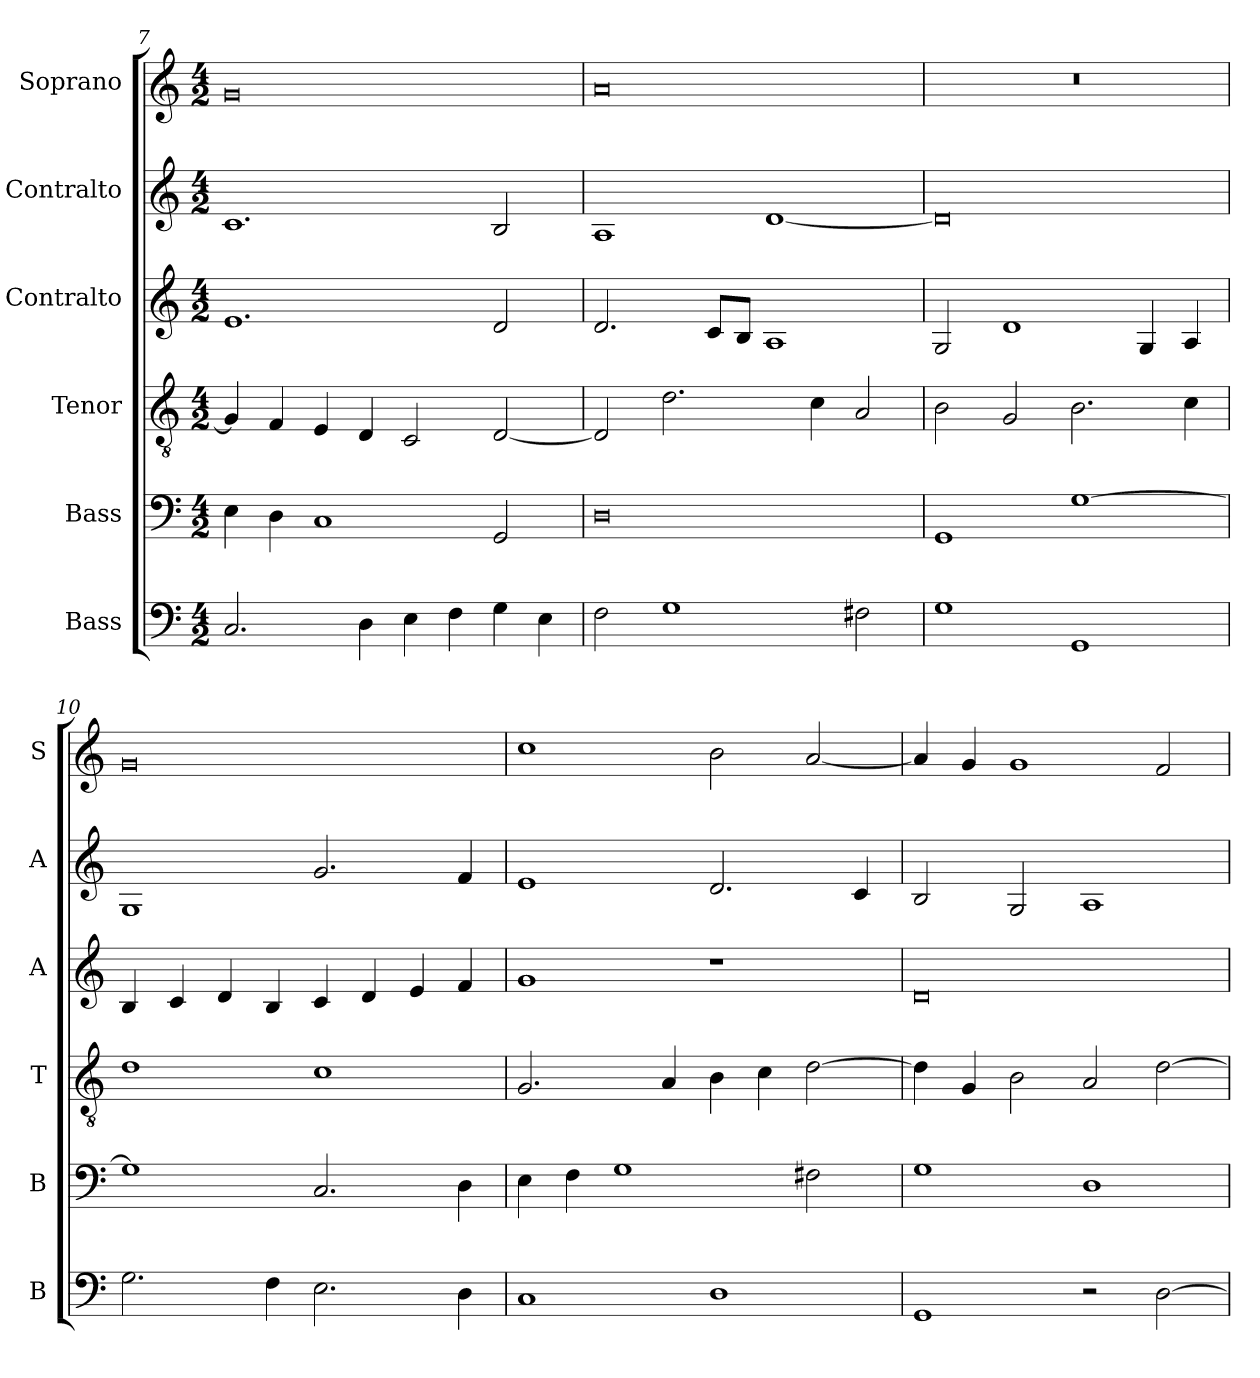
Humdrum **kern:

**kern	**kern	**kern	**kern	**kern	**kern
*part6	*part5	*part4	*part3	*part2	*part1
*staff6	*staff5	*staff4	*staff3	*staff2	*staff1
*I"Bass	*I"Bass	*I"Tenor	*I"Contralto	*I"Contralto	*I"Soprano
*I'B	*I'B	*I'T	*I'A	*I'A	*I'S
*clefF4	*clefF4	*clefGv2	*clefG2	*clefG2	*clefG2
*k[]	*k[]	*k[]	*k[]	*k[]	*k[]
*G:mix	*G:mix	*G:mix	*G:mix	*G:mix	*G:mix
*M4/2	*M4/2	*M4/2	*M4/2	*M4/2	*M4/2
=7	=7	=7	=7	=7	=7
2.C	4E	4G]	1.e	1.c	0g
.	4D	4F	.	.	.
.	1C	4E	.	.	.
4D	.	4D	.	.	.
4E	.	2C	.	.	.
4F	.	.	.	.	.
4G	2GG	[2D	2d	2B	.
4E	.	.	.	.	.
=8	=8	=8	=8	=8	=8
2F	0D	2D]	2.d	1A	0a
1G	.	2.d	.	.	.
.	.	.	8c/L	.	.
.	.	.	8B/J	.	.
.	.	.	1A	[1d	.
.	.	4c	.	.	.
2F#X	.	2A	.	.	.
=9	=9	=9	=9	=9	=9
1G	1GG	2B	2G	0d]	0r
.	.	2G	1d	.	.
1GG	[1G	2.B	.	.	.
.	.	.	4G	.	.
.	.	4c	4A	.	.
=10	=10	=10	=10	=10	=10
2.G	1G]	1d	4B	1G	0g
.	.	.	4c	.	.
.	.	.	4d	.	.
4F	.	.	4B	.	.
2.E	2.C	1c	4c	2.g	.
.	.	.	4d	.	.
.	.	.	4e	.	.
4D	4D	.	4f	4f	.
=11	=11	=11	=11	=11	=11
1C	4E	2.G	1g	1e	1cc
.	4F	.	.	.	.
.	1G	.	.	.	.
.	.	4A	.	.	.
1D	.	4B	1r	2.d	2b
.	.	4c	.	.	.
.	2F#X	[2d	.	.	[2a
.	.	.	.	4c	.
=12	=12	=12	=12	=12	=12
1GG	1G	4d]	0d	2B	4a]
.	.	4G	.	.	4g
.	.	2B	.	2G	1g
2r	1D	2A	.	1A	.
[2D	.	[2d	.	.	2f
=	=	=	=	=	=
*-	*-	*-	*-	*-	*-
